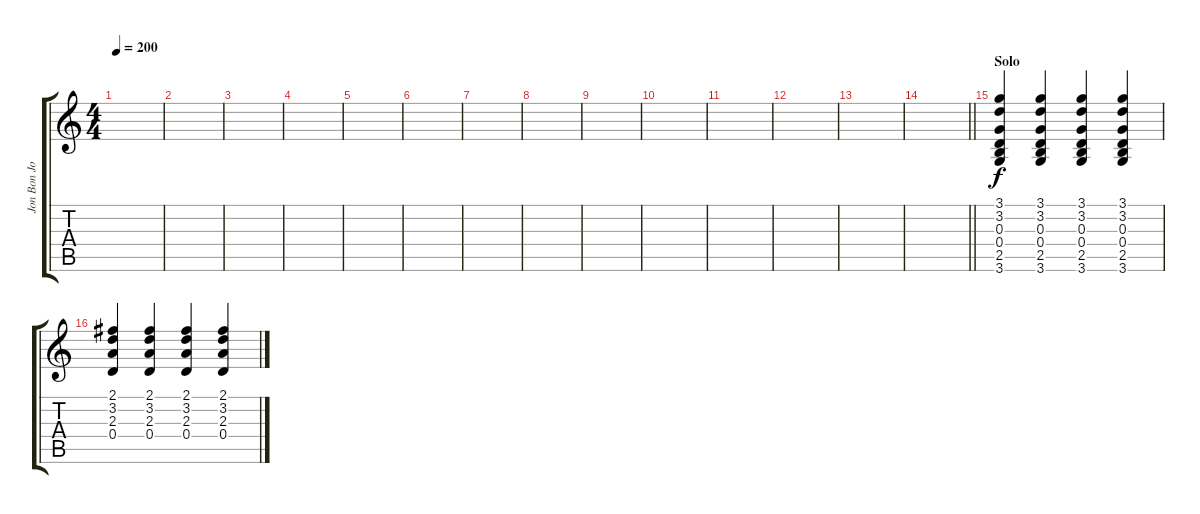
\track ("Jon Bon Jovi" "Jon Bon Jo") {instrument acousticguitarsteel}
\staff {score tabs}
\tuning (E4 B3 G3 D3 A2 E2) {hide}
\ts (4 4)
\tempo 200
\clef g2
\ks c
|
|
|
|
|
|
|
|
|
|
|
|
|
\barLineRight lightlight
|
\section ("" "Solo")
(3.1 3.2 0.3 0.4 2.5 3.6).4 (3.1 3.2 0.3 0.4 2.5 3.6).4 (3.1 3.2 0.3 0.4 2.5 3.6).4 (3.1 3.2 0.3 0.4 2.5 3.6).4 |
(2.1 3.2 2.3 0.4).4 (2.1 3.2 2.3 0.4).4 (2.1 3.2 2.3 0.4).4 (2.1 3.2 2.3 0.4).4
